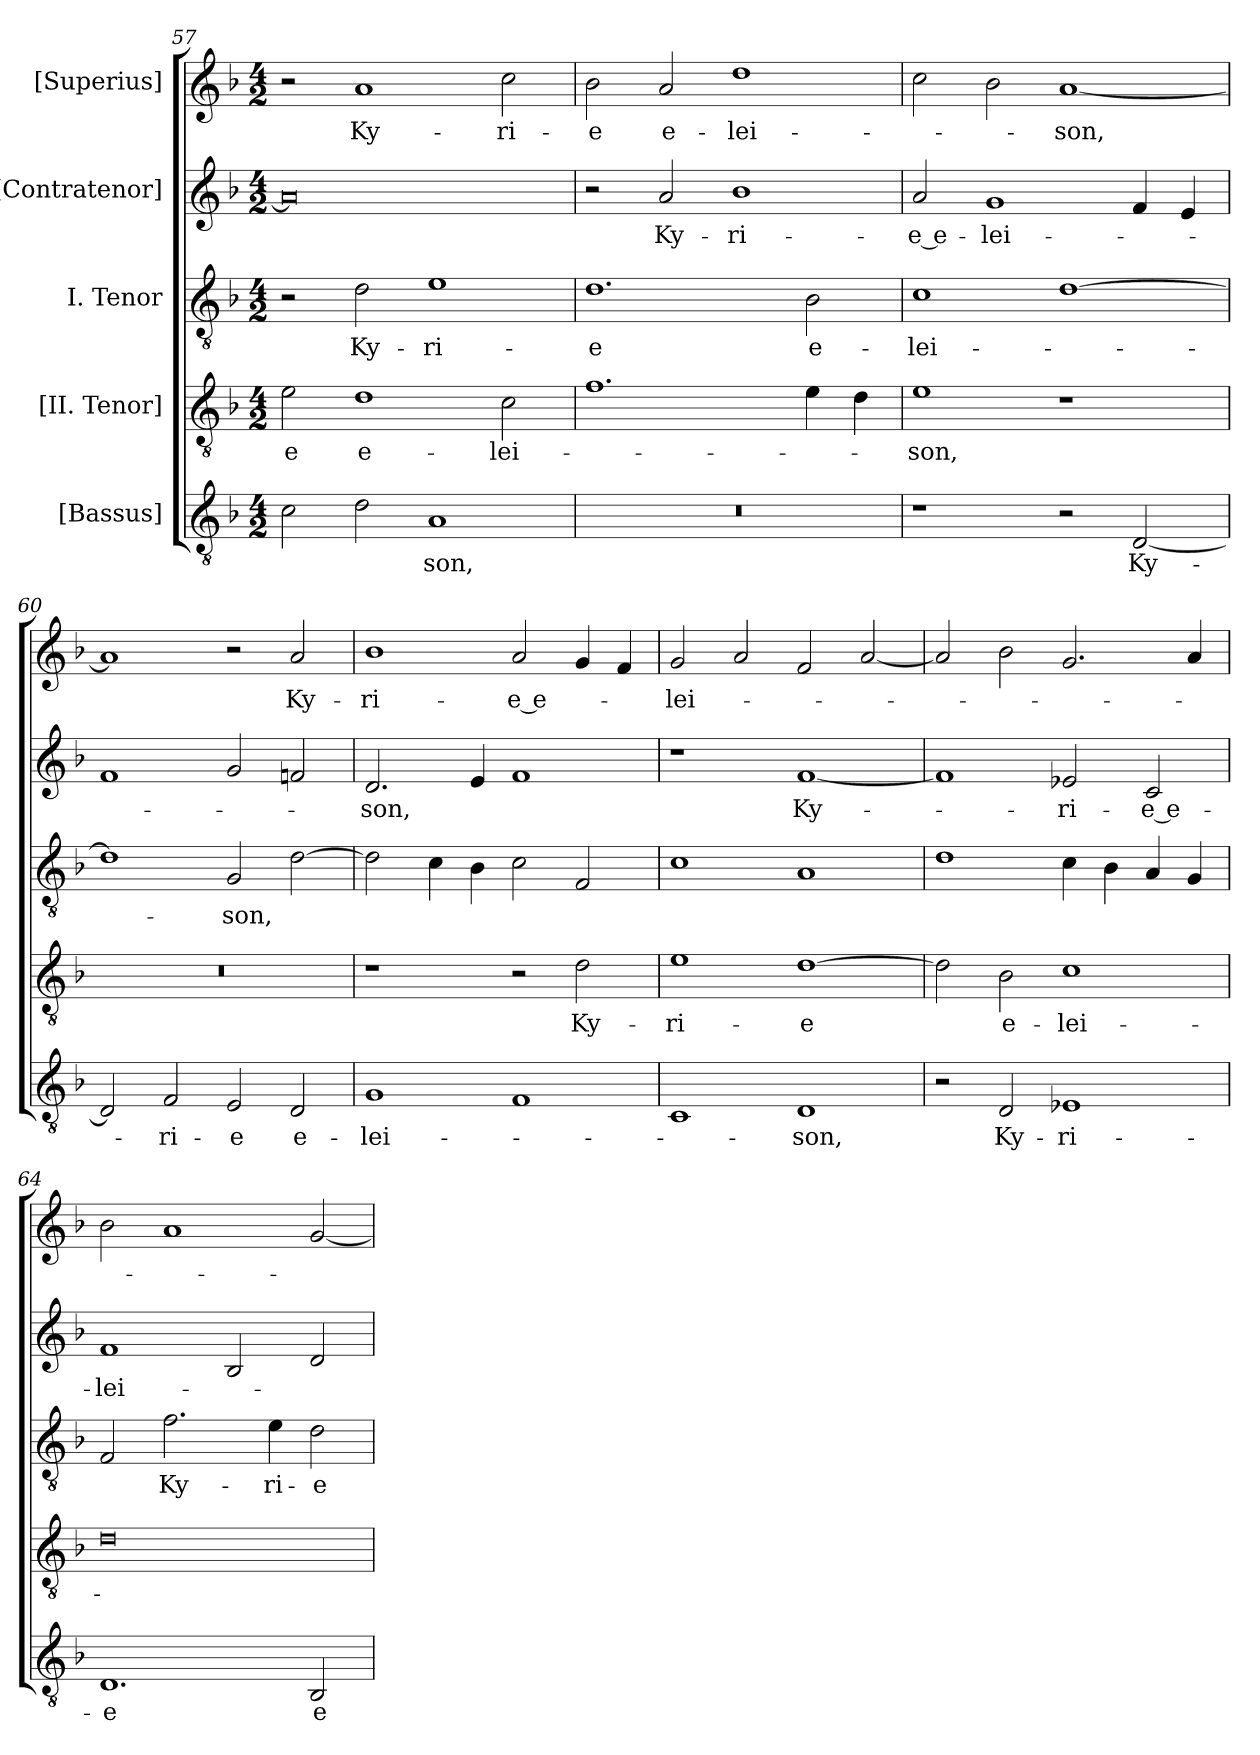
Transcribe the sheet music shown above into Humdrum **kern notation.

**kern	**text	**kern	**text	**kern	**text	**kern	**text	**kern	**text
*part5	*part5	*part4	*part4	*part3	*part3	*part2	*part2	*part1	*part1
*staff5	*staff5	*staff4	*staff4	*staff3	*staff3	*staff2	*staff2	*staff1	*staff1
*I"[Bassus]	*	*I"[II. Tenor]	*	*I"I. Tenor	*	*I"[Contratenor]	*	*I"[Superius]	*
*clefGv2	*	*clefGv2	*	*clefGv2	*	*clefG2	*	*clefG2	*
*k[b-]	*	*k[b-]	*	*k[b-]	*	*k[b-]	*	*k[b-]	*
*M4/2	*	*M4/2	*	*M4/2	*	*M4/2	*	*M4/2	*
=57	=57	=57	=57	=57	=57	=57	=57	=57	=57
2c\	.	2e\	-e	2r	.	0a/]	.	2r	.
2d\	.	1d\	e-	2d\	Ky-	.	.	1a/	Ky-
1A/	-son,	.	.	1e\	-ri-	.	.	.	.
.	.	2c\	-lei-	.	.	.	.	2cc\	-ri-
=58	=58	=58	=58	=58	=58	=58	=58	=58	=58
0r	.	1.f\	.	1.d\	-e	2r	.	2b-\	-e
.	.	.	.	.	.	2a/	Ky-	2a/	e-
.	.	.	.	.	.	1b-\	-ri-	1dd\	-lei-
.	.	4e\	.	2B-\	e-	.	.	.	.
.	.	4d\	.	.	.	.	.	.	.
=59	=59	=59	=59	=59	=59	=59	=59	=59	=59
1r	.	1e\	-son,	1c\	-lei-	2a/	-e e-	2cc\	.
.	.	.	.	.	.	1g/	-lei-	2b-\	.
2r	.	1r	.	[1d\	.	.	.	[1a/	-son,
[2D/	Ky-	.	.	.	.	4f/	.	.	.
.	.	.	.	.	.	4e/	.	.	.
=60	=60	=60	=60	=60	=60	=60	=60	=60	=60
2D/]	.	0r	.	1d\]	.	1f/	.	1a/]	.
2F/	-ri-	.	.	.	.	.	.	.	.
2E/	-e	.	.	2G/	-son,	2g/	.	2r	.
2D/	e-	.	.	[2d\	.	2fn/	.	2a/	Ky-
=61	=61	=61	=61	=61	=61	=61	=61	=61	=61
1G/	-lei-	1r	.	2d\]	.	2.d/	-son,	1b-\	-ri-
.	.	.	.	4c\	.	.	.	.	.
.	.	.	.	4B-\	.	4e/	.	.	.
1F/	.	2r	.	2c\	.	1f/	.	2a/	-e e-
.	.	2d\	Ky-	2F/	.	.	.	4g/	.
.	.	.	.	.	.	.	.	4f/	.
=62	=62	=62	=62	=62	=62	=62	=62	=62	=62
1C/	.	1e\	-ri-	1c\	.	1r	.	2g/	-lei-
.	.	.	.	.	.	.	.	2a/	.
1D/	-son,	[1d\	-e	1A/	.	[1f/	Ky-	2f/	.
.	.	.	.	.	.	.	.	[2a/	.
=63	=63	=63	=63	=63	=63	=63	=63	=63	=63
2r	.	2d\]	.	1d\	.	1f/]	.	2a/]	.
2D/	Ky-	2B-\	e-	.	.	.	.	2b-\	.
1E-X/	-ri-	1c\	-lei-	4c\	.	2e-X/	-ri-	2.g/	.
.	.	.	.	4B-\	.	.	.	.	.
.	.	.	.	4A/	.	2c/	-e e-	.	.
.	.	.	.	4G/	.	.	.	4a/	.
=64	=64	=64	=64	=64	=64	=64	=64	=64	=64
1.D/	-e	0d\	.	2F/	.	1f/	-lei-	2b-\	.
.	.	.	.	2.f\	Ky-	.	.	1a/	.
.	.	.	.	.	.	2B-/	.	.	.
.	.	.	.	4e\	-ri-	.	.	.	.
2BB-/	e-	.	.	2d\	-e	2d/	.	[2g/	.
=	=	=	=	=	=	=	=	=	=
*-	*-	*-	*-	*-	*-	*-	*-	*-	*-
